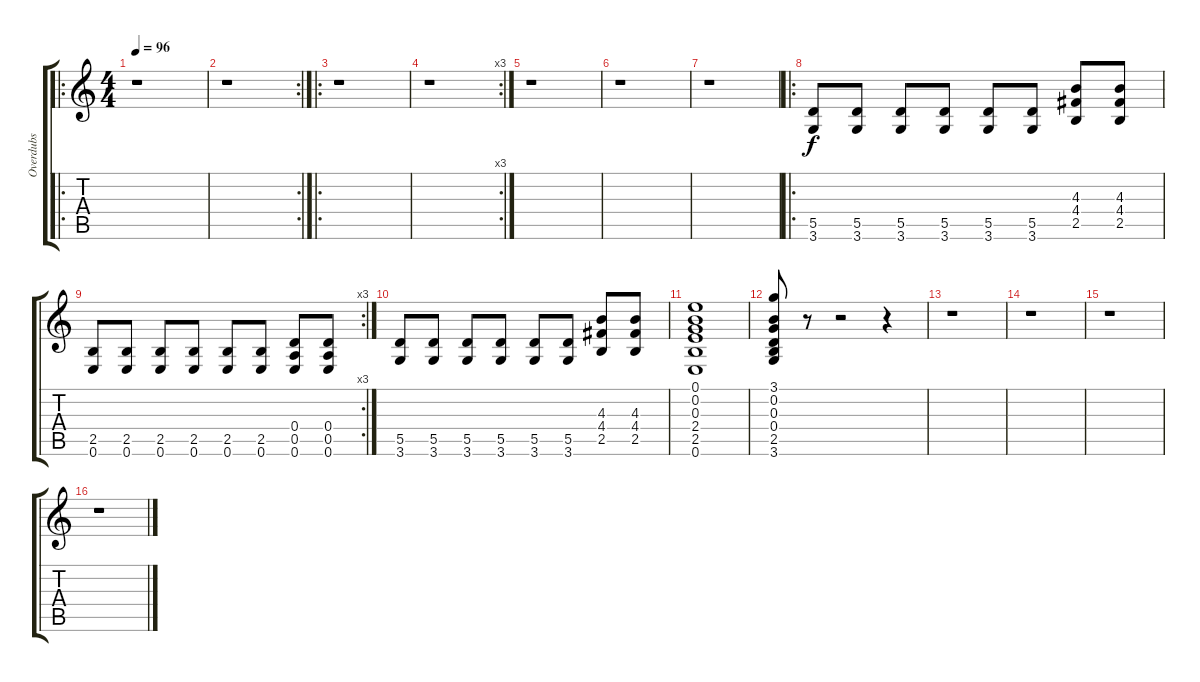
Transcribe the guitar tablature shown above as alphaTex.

\track ("Overdubs" "Overdubs") {instrument distortionguitar}
\staff {score tabs}
\tuning (E4 B3 G3 D3 A2 E2) {hide}
\ro
\ts (4 4)
\tempo 96
\clef g2
\ks c
r.1{dy f instrument distortionguitar} |
\rc 2
r.1 |
\ro
r.1 |
\rc 3
r.1 |
r.1 |
r.1 |
r.1 |
\ro
(5.5 3.6).8 (5.5 3.6).8 (5.5 3.6).8 (5.5 3.6).8 (5.5 3.6).8 (5.5 3.6).8 (4.3 4.4 2.5).8 (4.3 4.4 2.5).8 |
\rc 3
(2.5 0.6).8 (2.5 0.6).8 (2.5 0.6).8 (2.5 0.6).8 (2.5 0.6).8 (2.5 0.6).8 (0.4 0.5 0.6).8 (0.4 0.5 0.6).8 |
(5.5 3.6).8 (5.5 3.6).8 (5.5 3.6).8 (5.5 3.6).8 (5.5 3.6).8 (5.5 3.6).8 (4.3 4.4 2.5).8 (4.3 4.4 2.5).8 |
(0.1 0.2 0.3 2.4 2.5 0.6).1 |
(3.1 0.2 0.3 0.4 2.5 3.6).8 r.8 r.2 r.4 |
r.1 |
r.1 |
r.1 |
r.1
